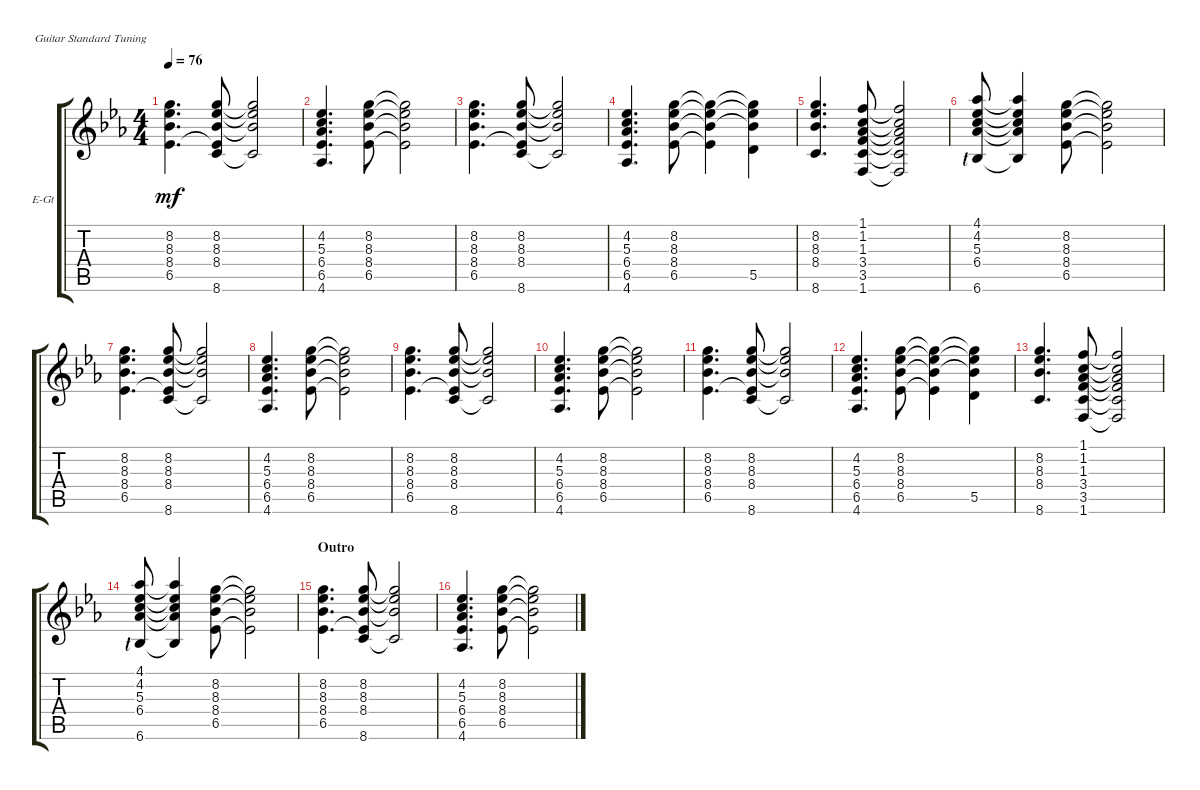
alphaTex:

\defaultSystemsLayout 4
\bracketExtendMode groupsimilarinstruments
\firstSystemTrackNameOrientation horizontal
\otherSystemsTrackNameOrientation horizontal
\track ("Guitar I (Clean)" "E-Gt") {instrument electricguitarclean}
\staff {score tabs}
\tuning (E4 B3 G3 D3 A2 E2)
\ts (4 4)
\tempo 76
\clef g2
\ks eb
(6.5 8.4 8.3 8.2).4{d dy mf} (8.6 8.4 8.3 8.2 6.5{t}).8 (8.2{t} 8.3{t} 8.4{t} 8.6{t}).2 |
(4.6 6.5 6.4 5.3 4.2).4{d} (6.5 8.4 8.3 8.2).8 (8.2{t} 8.3{t} 8.4{t} 6.5{t}).2 |
(6.5 8.4 8.3 8.2).4{d} (8.6 8.4 8.3 8.2 6.5{t}).8 (8.2{t} 8.3{t} 8.4{t} 8.6{t}).2 |
(4.6 6.5 6.4 5.3 4.2).4{d} (6.5 8.4 8.3 8.2).8 (8.2{t} 8.3{t} 8.4{t} 6.5{t}).4 (5.5 8.4{t} 8.3{t} 8.2{t}).4 |
(8.6 8.4 8.3 8.2).4{d} (1.6 3.5 3.4 1.3 1.2 1.1).8 (1.1{t} 1.2{t} 1.3{t} 3.4{t} 3.5{t} 1.6{t}).2 |
\beaming (8 2 2 2 2)
(6.6{lf 1} 6.4 5.3 4.2 4.1).8 (4.1{t} 4.2{t} 5.3{t} 6.4{t} 6.6{t}).4 (6.5 8.4 8.3 8.2).8 (8.2{t} 8.3{t} 8.4{t} 6.5{t}).2 |
(6.5 8.4 8.3 8.2).4{d} (8.6 8.4 8.3 8.2 6.5{t}).8 (8.2{t} 8.3{t} 8.4{t} 8.6{t}).2 |
(4.6 6.5 6.4 5.3 4.2).4{d} (6.5 8.4 8.3 8.2).8 (8.2{t} 8.3{t} 8.4{t} 6.5{t}).2 |
(6.5 8.4 8.3 8.2).4{d} (8.6 8.4 8.3 8.2 6.5{t}).8 (8.2{t} 8.3{t} 8.4{t} 8.6{t}).2 |
(4.6 6.5 6.4 5.3 4.2).4{d} (6.5 8.4 8.3 8.2).8 (8.2{t} 8.3{t} 8.4{t} 6.5{t}).2 |
(6.5 8.4 8.3 8.2).4{d} (8.6 8.4 8.3 8.2 6.5{t}).8 (8.2{t} 8.3{t} 8.4{t} 8.6{t}).2 |
(4.6 6.5 6.4 5.3 4.2).4{d} (6.5 8.4 8.3 8.2).8 (8.2{t} 8.3{t} 8.4{t} 6.5{t}).4 (5.5 8.4{t} 8.3{t} 8.2{t}).4 |
(8.6 8.4 8.3 8.2).4{d} (1.6 3.5 3.4 1.3 1.2 1.1).8 (1.1{t} 1.2{t} 1.3{t} 3.4{t} 3.5{t} 1.6{t}).2 |
(6.6{lf 1} 6.4 5.3 4.2 4.1).8 (4.1{t} 4.2{t} 5.3{t} 6.4{t} 6.6{t}).4 (6.5 8.4 8.3 8.2).8 (8.2{t} 8.3{t} 8.4{t} 6.5{t}).2 |
\beaming (8 4 4)
\section ("" "Outro")
(6.5 8.4 8.3 8.2).4{d} (8.6 8.4 8.3 8.2 6.5{t}).8 (8.2{t} 8.3{t} 8.4{t} 8.6{t}).2 |
(4.6 6.5 6.4 5.3 4.2).4{d} (6.5 8.4 8.3 8.2).8 (8.2{t} 8.3{t} 8.4{t} 6.5{t}).2
